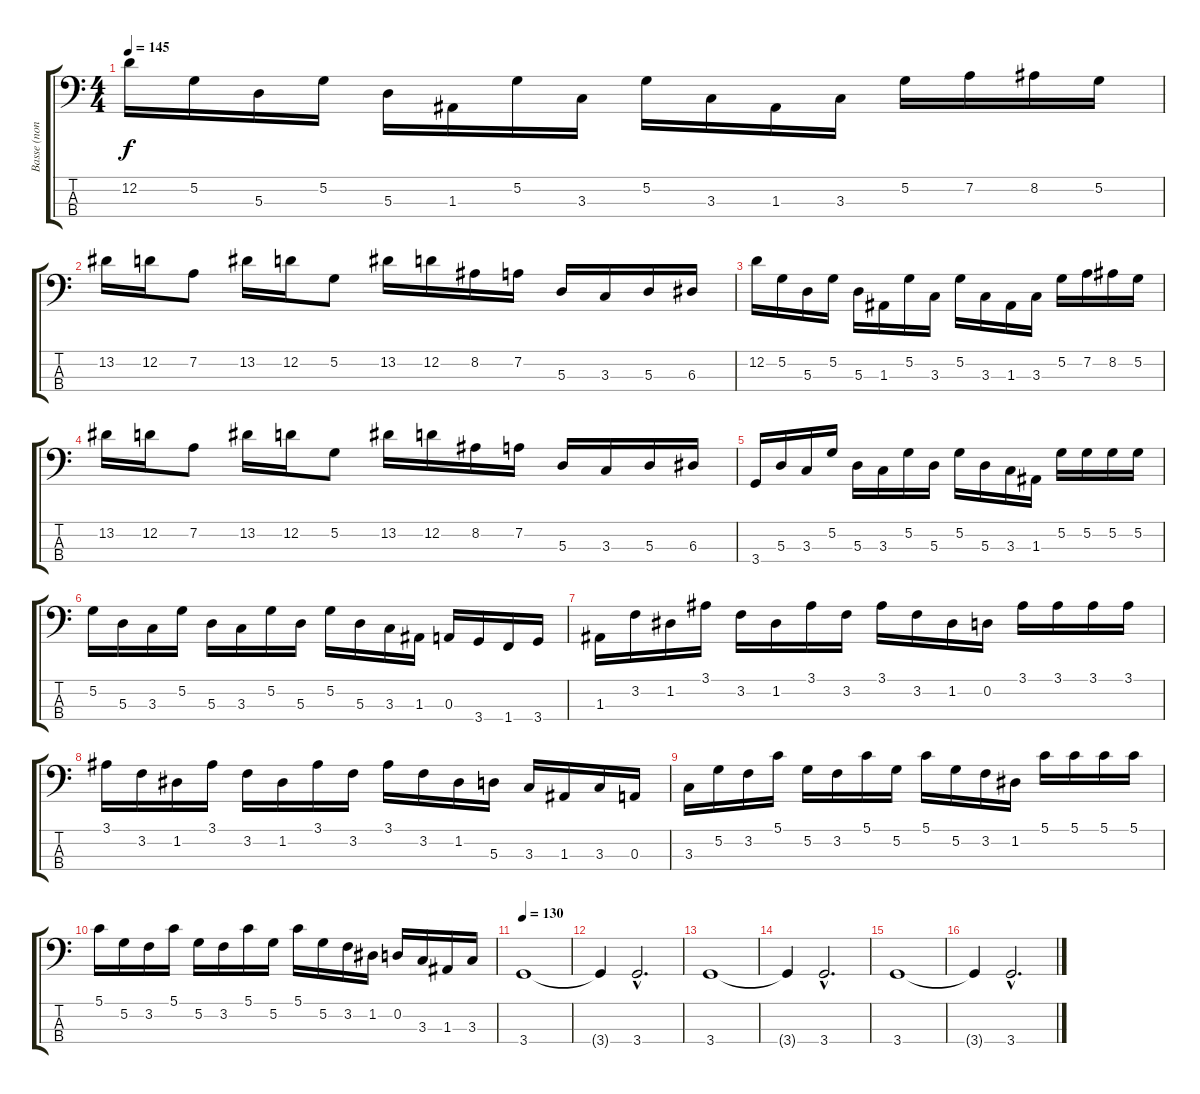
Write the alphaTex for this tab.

\track ("Basse (non finie)" "Basse (non") {instrument electricbassfinger}
\staff {score tabs}
\tuning (G2 D2 A1 E1) {hide}
\ts (4 4)
\tempo 145
\clef f4
\ks c
12.2.16{dy f} 5.2.16 5.3.16 5.2.16 5.3.16 1.3.16 5.2.16 3.3.16 5.2.16 3.3.16 1.3.16 3.3.16 5.2.16 7.2.16 8.2.16 5.2.16 |
13.2.16 12.2.16 7.2.8 13.2.16 12.2.16 5.2.8 13.2.16 12.2.16 8.2.16 7.2.16 5.3.16 3.3.16 5.3.16 6.3.16 |
12.2.16 5.2.16 5.3.16 5.2.16 5.3.16 1.3.16 5.2.16 3.3.16 5.2.16 3.3.16 1.3.16 3.3.16 5.2.16 7.2.16 8.2.16 5.2.16 |
13.2.16 12.2.16 7.2.8 13.2.16 12.2.16 5.2.8 13.2.16 12.2.16 8.2.16 7.2.16 5.3.16 3.3.16 5.3.16 6.3.16 |
3.4.16 5.3.16 3.3.16 5.2.16 5.3.16 3.3.16 5.2.16 5.3.16 5.2.16 5.3.16 3.3.16 1.3.16 5.2.16 5.2.16 5.2.16 5.2.16 |
5.2.16 5.3.16 3.3.16 5.2.16 5.3.16 3.3.16 5.2.16 5.3.16 5.2.16 5.3.16 3.3.16 1.3.16 0.3.16 3.4.16 1.4.16 3.4.16 |
1.3.16 3.2.16 1.2.16 3.1.16 3.2.16 1.2.16 3.1.16 3.2.16 3.1.16 3.2.16 1.2.16 0.2.16 3.1.16 3.1.16 3.1.16 3.1.16 |
3.1.16 3.2.16 1.2.16 3.1.16 3.2.16 1.2.16 3.1.16 3.2.16 3.1.16 3.2.16 1.2.16 5.3.16 3.3.16 1.3.16 3.3.16 0.3.16 |
3.3.16 5.2.16 3.2.16 5.1.16 5.2.16 3.2.16 5.1.16 5.2.16 5.1.16 5.2.16 3.2.16 1.2.16 5.1.16 5.1.16 5.1.16 5.1.16 |
5.1.16 5.2.16 3.2.16 5.1.16 5.2.16 3.2.16 5.1.16 5.2.16 5.1.16 5.2.16 3.2.16 1.2.16 0.2.16 3.3.16 1.3.16 3.3.16 |
\tempo 130
3.4.1 |
3.4{t}.4 3.4{hac}.2{d} |
3.4.1 |
3.4{t}.4 3.4{hac}.2{d} |
3.4.1 |
3.4{t}.4 3.4{hac}.2{d}
